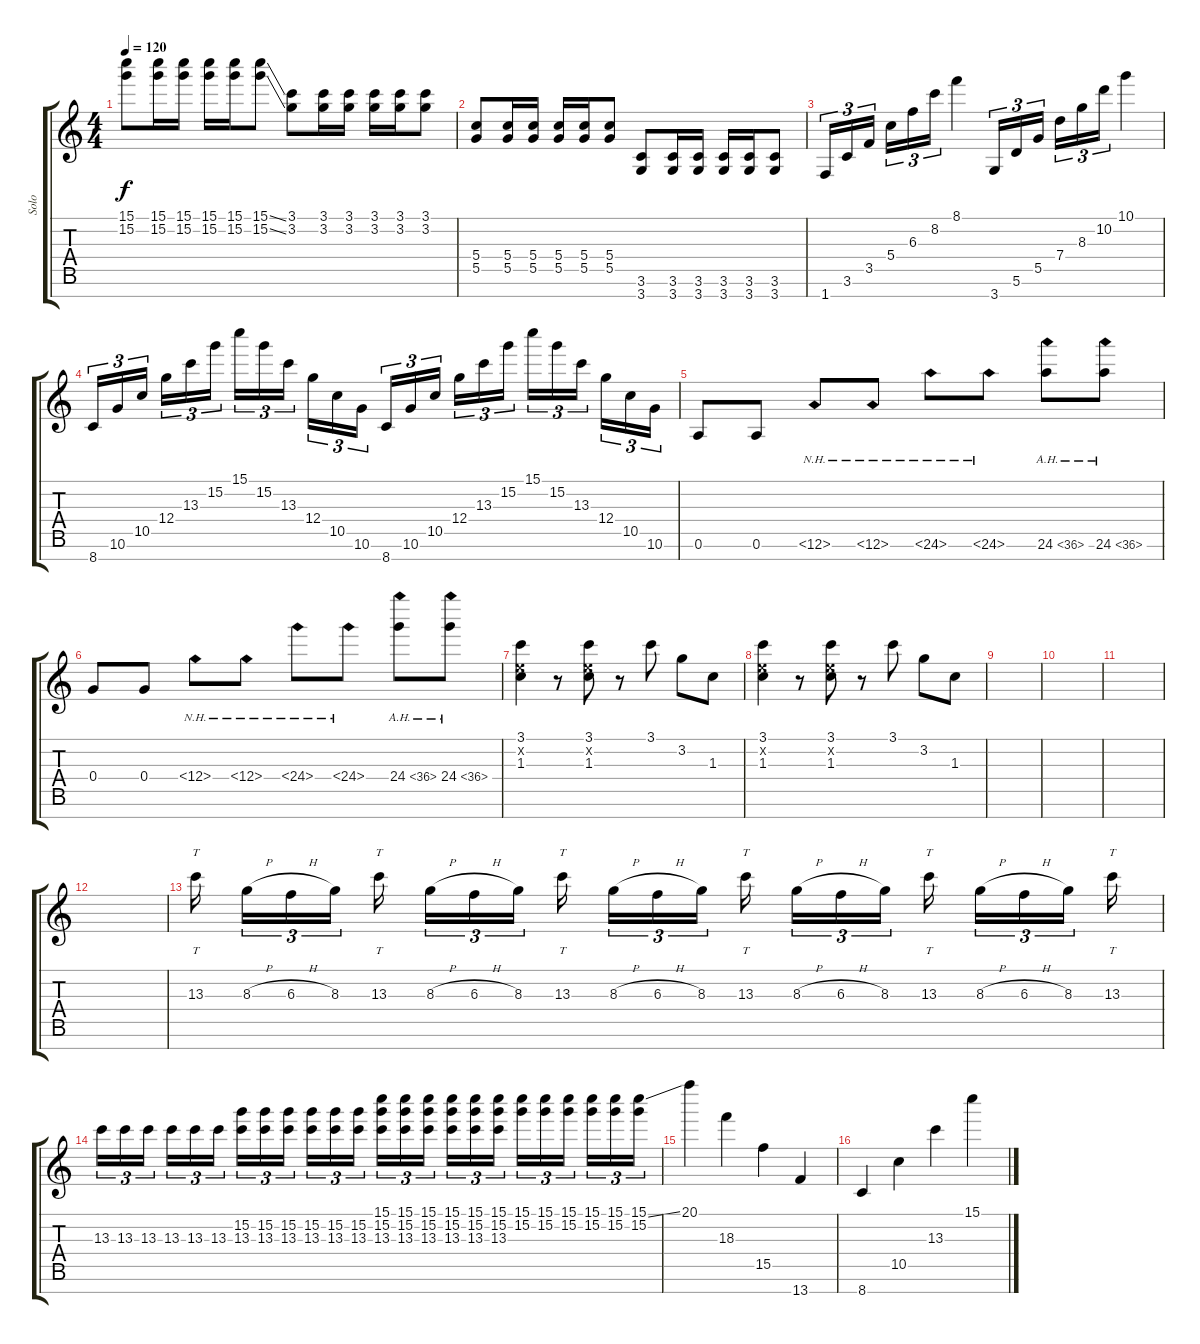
\track ("Solo" "Solo") {instrument distortionguitar}
\staff {score tabs}
\tuning (A4 E4 B3 G3 D3 A2 E2) {hide}
\ts (4 4)
\tempo 120
\clef g2
\ks c
(15.1 15.2).8{dy f} (15.1 15.2).16 (15.1 15.2).16 (15.1 15.2).16 (15.1 15.2).16 (15.1{ss} 15.2{ss}).8 (3.1 3.2).8 (3.1 3.2).16 (3.1 3.2).16 (3.1 3.2).16 (3.1 3.2).16 (3.1 3.2).8 |
(5.4 5.5).8 (5.4 5.5).16 (5.4 5.5).16 (5.4 5.5).16 (5.4 5.5).16 (5.4 5.5).8 (3.6 3.7).8 (3.6 3.7).16 (3.6 3.7).16 (3.6 3.7).16 (3.6 3.7).16 (3.6 3.7).8 |
1.7.16{tu (3 2)} 3.6.16{tu (3 2)} 3.5.16{tu (3 2)} 5.4.16{tu (3 2)} 6.3.16{tu (3 2)} 8.2.16{tu (3 2)} 8.1.4 3.7.16{tu (3 2)} 5.6.16{tu (3 2)} 5.5.16{tu (3 2)} 7.4.16{tu (3 2)} 8.3.16{tu (3 2)} 10.2.16{tu (3 2)} 10.1.4 |
8.7.16{tu (3 2)} 10.6.16{tu (3 2)} 10.5.16{tu (3 2)} 12.4.16{tu (3 2)} 13.3.16{tu (3 2)} 15.2.16{tu (3 2)} 15.1.16{tu (3 2)} 15.2.16{tu (3 2)} 13.3.16{tu (3 2)} 12.4.16{tu (3 2)} 10.5.16{tu (3 2)} 10.6.16{tu (3 2)} 8.7.16{tu (3 2)} 10.6.16{tu (3 2)} 10.5.16{tu (3 2)} 12.4.16{tu (3 2)} 13.3.16{tu (3 2)} 15.2.16{tu (3 2)} 15.1.16{tu (3 2)} 15.2.16{tu (3 2)} 13.3.16{tu (3 2)} 12.4.16{tu (3 2)} 10.5.16{tu (3 2)} 10.6.16{tu (3 2)} |
0.6.8 0.6.8 12.6{nh}.8 12.6{nh}.8 24.6{nh}.8 24.6{nh}.8 24.6{ah 12}.8 24.6{ah 12}.8 |
0.4.8 0.4.8 12.4{nh}.8 12.4{nh}.8 24.4{nh}.8 24.4{nh}.8 24.4{ah 12}.8 24.4{ah 12}.8 |
(3.1 0.2{x} 1.3).4 r.8 (3.1 0.2{x} 1.3).8 r.8 3.1.8 3.2.8 1.3.8 |
(3.1 0.2{x} 1.3).4 r.8 (3.1 0.2{x} 1.3).8 r.8 3.1.8 3.2.8 1.3.8 |
|
|
|
|
13.3.16{tt} 8.3{h}.16{tu (3 2)} 6.3{h}.16{tu (3 2)} 8.3.16{tu (3 2)} 13.3.16{tt} 8.3{h}.16{tu (3 2)} 6.3{h}.16{tu (3 2)} 8.3.16{tu (3 2)} 13.3.16{tt} 8.3{h}.16{tu (3 2)} 6.3{h}.16{tu (3 2)} 8.3.16{tu (3 2)} 13.3.16{tt} 8.3{h}.16{tu (3 2)} 6.3{h}.16{tu (3 2)} 8.3.16{tu (3 2)} 13.3.16{tt} 8.3{h}.16{tu (3 2)} 6.3{h}.16{tu (3 2)} 8.3.16{tu (3 2)} 13.3.16{tt} |
13.3.16{tu (3 2)} 13.3.16{tu (3 2)} 13.3.16{tu (3 2)} 13.3.16{tu (3 2)} 13.3.16{tu (3 2)} 13.3.16{tu (3 2)} (15.2 13.3).16{tu (3 2)} (15.2 13.3).16{tu (3 2)} (15.2 13.3).16{tu (3 2)} (15.2 13.3).16{tu (3 2)} (15.2 13.3).16{tu (3 2)} (15.2 13.3).16{tu (3 2)} (15.1 15.2 13.3).16{tu (3 2)} (15.1 15.2 13.3).16{tu (3 2)} (15.1 15.2 13.3).16{tu (3 2)} (15.1 15.2 13.3).16{tu (3 2)} (15.1 15.2 13.3).16{tu (3 2)} (15.1 15.2 13.3).16{tu (3 2)} (15.1 15.2).16{tu (3 2)} (15.1 15.2).16{tu (3 2)} (15.1 15.2).16{tu (3 2)} (15.1 15.2).16{tu (3 2)} (15.1 15.2).16{tu (3 2)} (15.1{ss} 15.2).16{tu (3 2)} |
20.1.4 18.3.4 15.5.4 13.7.4 |
8.7.4 10.5.4 13.3.4 15.1.4
